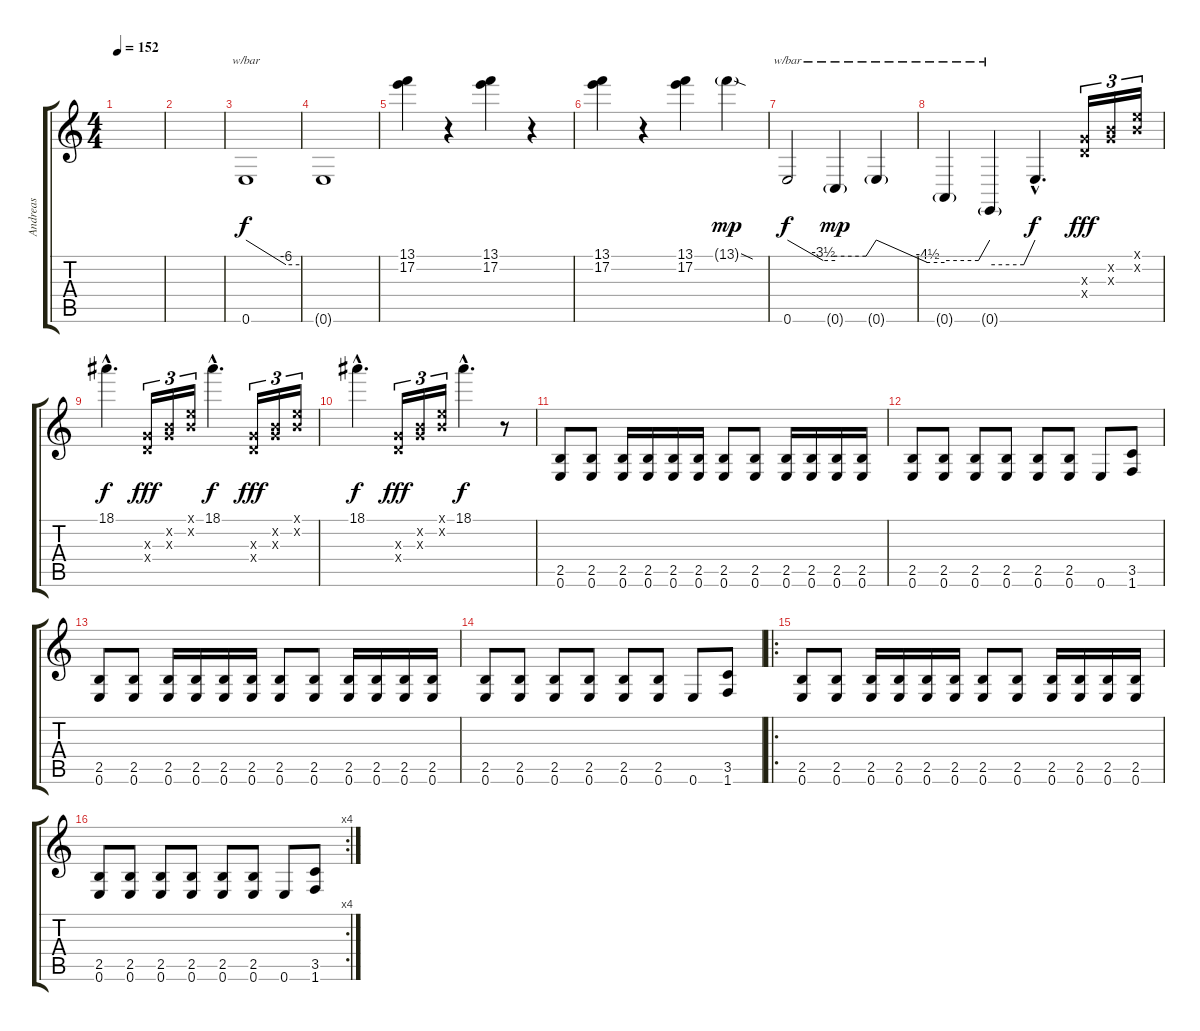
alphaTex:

\track ("Andreas" "Andreas") {instrument distortionguitar}
\staff {score tabs}
\tuning (E4 B3 G3 D3 A2 E2) {hide}
\ts (4 4)
\tempo 152
\clef g2
\ks c
|
|
0.6.1{tbe (custom default 0 0 45 -24 60 -24)} |
0.6{t}.1 |
(13.1 17.2).4 r.4 (13.1 17.2).4 r.4 |
(13.1 17.2).4 r.4 (13.1 17.2).4 13.1{sod g}.4{dy mp} |
0.6.2{tbe (custom default 0 0 45 -14 60 -14) dy f} 0.6{g}.4{tbe (custom default 0 -8 45 -8 60 0) dy mp} 0.6{g}.4{tbe (custom default 0 0 45 -18 60 -18)} |
0.6{g}.4{tbe (custom default 0 -14 45 -14 60 0)} 0.6{g}.4{tbe (custom default 0 -24 45 -24 60 0)} 0.6{hac t}.4{d dy f} (0.3{x} 0.4{x}).16{tu (3 2) dy fff} (0.2{x} 0.3{x}).16{tu (3 2)} (0.1{x} 0.2{x}).16{tu (3 2)} |
18.1{hac}.4{d dy f} (0.3{x} 0.4{x}).16{tu (3 2) dy fff} (0.2{x} 0.3{x}).16{tu (3 2)} (0.1{x} 0.2{x}).16{tu (3 2)} 18.1{hac}.4{d dy f} (0.3{x} 0.4{x}).16{tu (3 2) dy fff} (0.2{x} 0.3{x}).16{tu (3 2)} (0.1{x} 0.2{x}).16{tu (3 2)} |
18.1{hac}.4{d dy f} (0.3{x} 0.4{x}).16{tu (3 2) dy fff} (0.2{x} 0.3{x}).16{tu (3 2)} (0.1{x} 0.2{x}).16{tu (3 2)} 18.1{hac}.4{d dy f} r.8 |
(2.5 0.6).8 (2.5 0.6).8 (2.5 0.6).16 (2.5 0.6).16 (2.5 0.6).16 (2.5 0.6).16 (2.5 0.6).8 (2.5 0.6).8 (2.5 0.6).16 (2.5 0.6).16 (2.5 0.6).16 (2.5 0.6).16 |
(2.5 0.6).8 (2.5 0.6).8 (2.5 0.6).8 (2.5 0.6).8 (2.5 0.6).8 (2.5 0.6).8 0.6.8 (3.5 1.6).8 |
(2.5 0.6).8 (2.5 0.6).8 (2.5 0.6).16 (2.5 0.6).16 (2.5 0.6).16 (2.5 0.6).16 (2.5 0.6).8 (2.5 0.6).8 (2.5 0.6).16 (2.5 0.6).16 (2.5 0.6).16 (2.5 0.6).16 |
(2.5 0.6).8 (2.5 0.6).8 (2.5 0.6).8 (2.5 0.6).8 (2.5 0.6).8 (2.5 0.6).8 0.6.8 (3.5 1.6).8 |
\ro
(2.5 0.6).8 (2.5 0.6).8 (2.5 0.6).16 (2.5 0.6).16 (2.5 0.6).16 (2.5 0.6).16 (2.5 0.6).8 (2.5 0.6).8 (2.5 0.6).16 (2.5 0.6).16 (2.5 0.6).16 (2.5 0.6).16 |
\rc 4
(2.5 0.6).8 (2.5 0.6).8 (2.5 0.6).8 (2.5 0.6).8 (2.5 0.6).8 (2.5 0.6).8 0.6.8 (3.5 1.6).8
